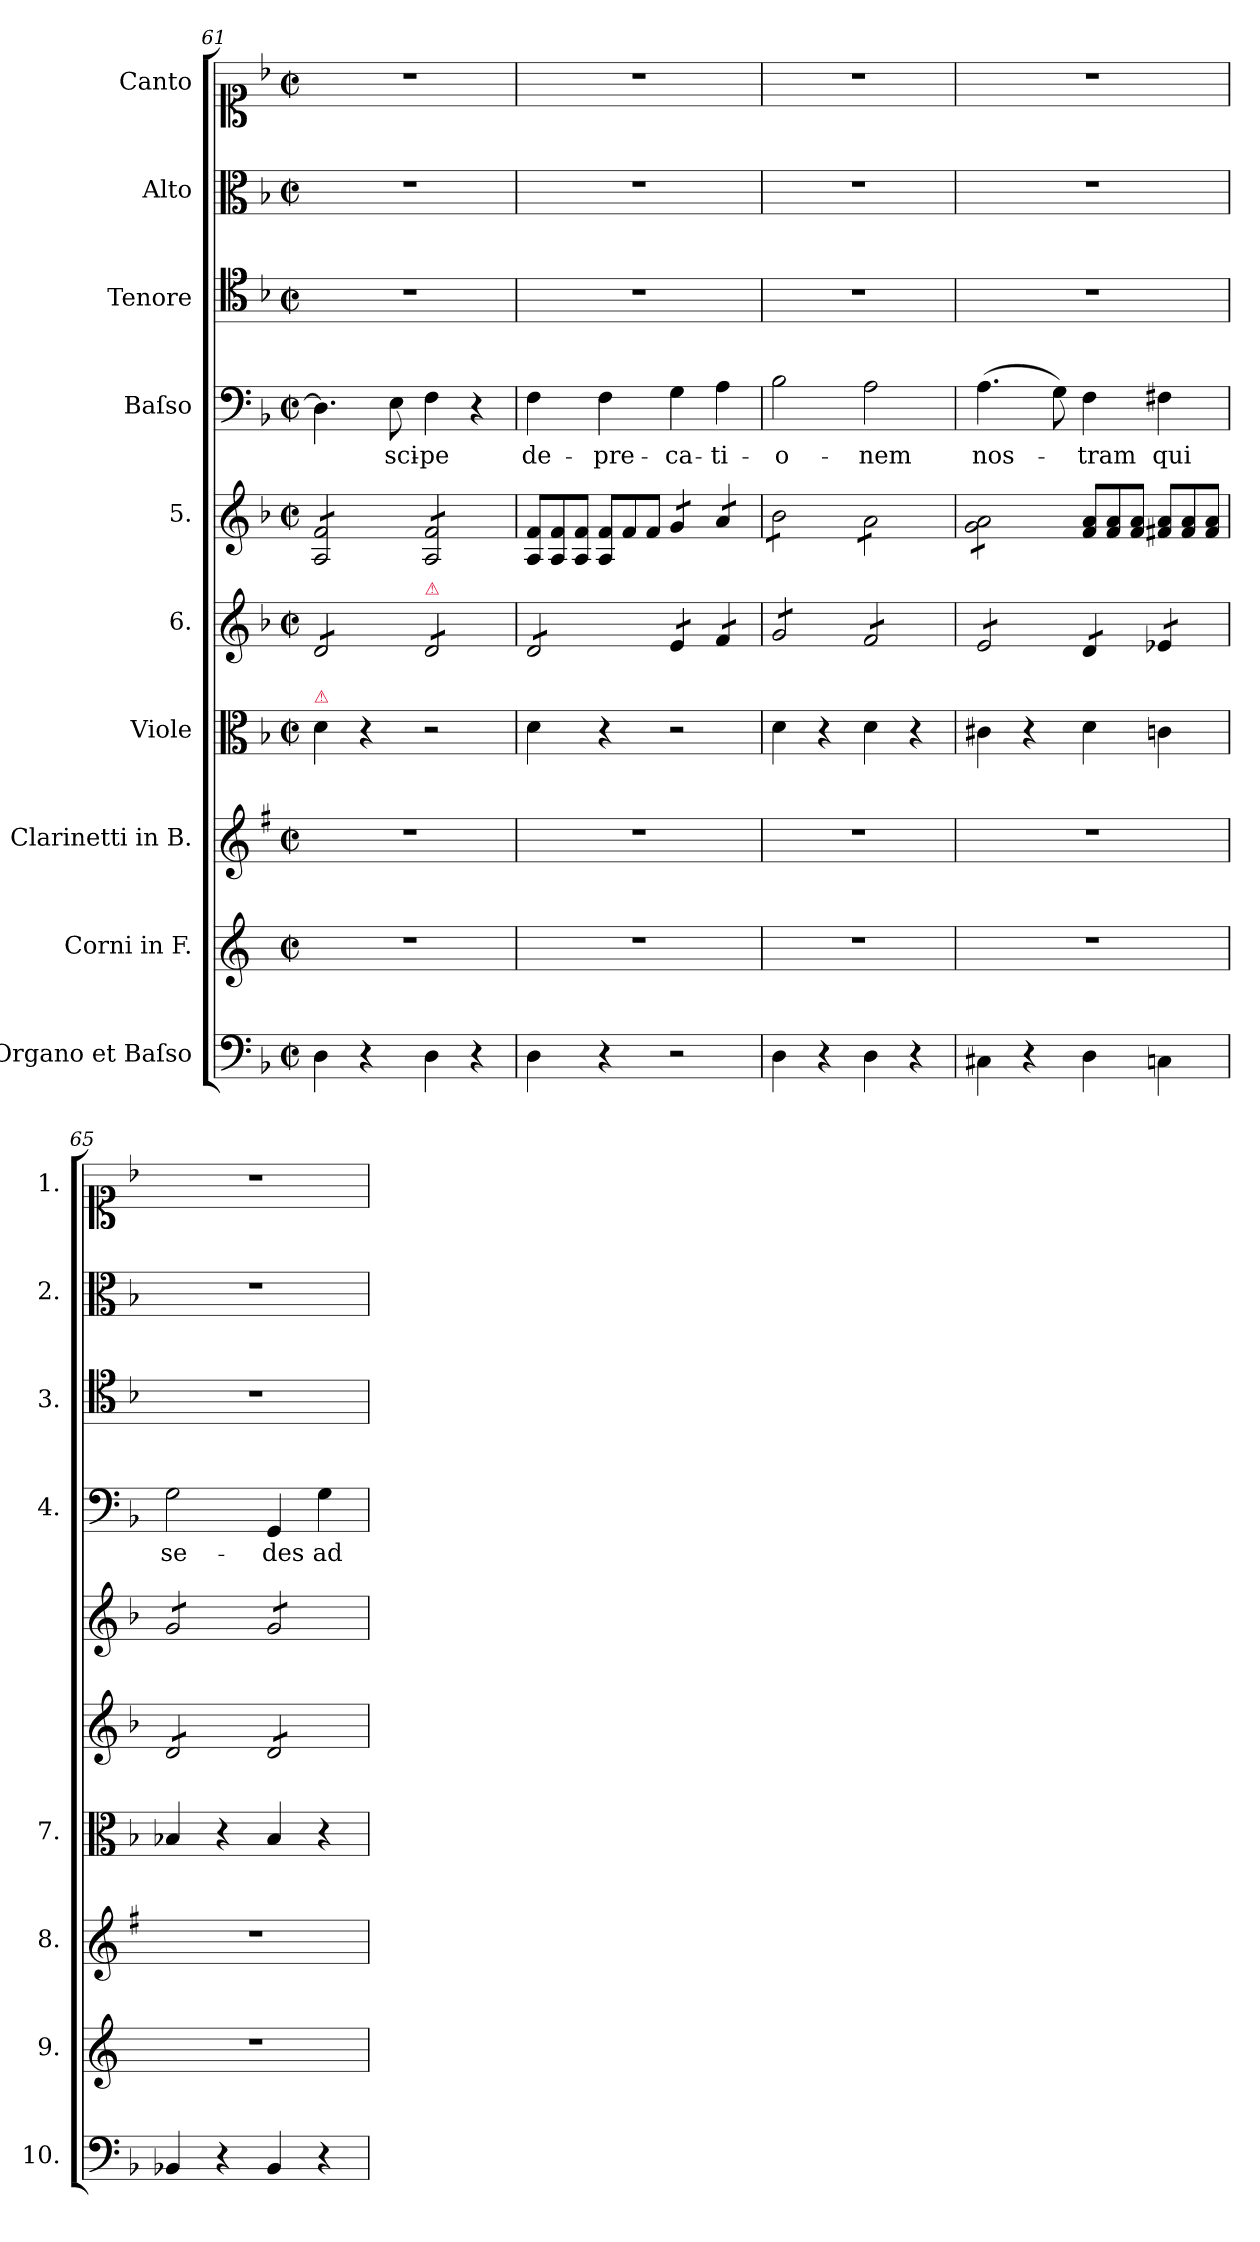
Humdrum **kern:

**kern	**kern	**kern	**kern	**kern	**kern	**kern	**text	**kern	**kern	**kern
*part10	*part9	*part8	*part7	*part6	*part5	*part4	*part4	*part3	*part2	*part1
*staff10	*staff9	*staff8	*staff7	*staff6	*staff5	*staff4	*staff4	*staff3	*staff2	*staff1
*I"Organo et Baſso	*I"Corni in F.	*I"Clarinetti in B.	*I"Viole	*I"6.	*I"5.	*I"Baſso	*	*I"Tenore	*I"Alto	*I"Canto
*I'10.	*I'9.	*I'8.	*I'7.	*	*	*I'4.	*	*I'3.	*I'2.	*I'1.
*clefF4	*clefG2	*clefG2	*clefC3	*clefG2	*clefG2	*clefF4	*	*clefC4	*clefC3	*clefC1
*	*ITrd4c7	*ITrd1c2	*	*	*	*	*	*	*	*
*k[b-]	*k[b-]	*k[b-]	*k[b-]	*k[b-]	*k[b-]	*k[b-]	*	*k[b-]	*k[b-]	*k[b-]
*M2/2	*M2/2	*M2/2	*M2/2	*M2/2	*M2/2	*M2/2	*	*M2/2	*M2/2	*M2/2
*met(c|)	*met(c|)	*met(c|)	*met(c|)	*met(c|)	*met(c|)	*met(c|)	*	*met(c|)	*met(c|)	*met(c|)
=61	=61	=61	=61	=61	=61	=61	=61	=61	=61	=61
!	!	!	!LO:TX:a:color=crimson:t=⚠	!	!	!	!	!	!	!
*	*	*	*	*tremolo	*	*	*	*	*	*
*	*	*	*	*	*tremolo	*	*	*	*	*
4D\	1r	1r	4d\	8d/L	8A/ 8f/L	4.D\]	.	1r	1r	1r
.	.	.	.	8d/	8A/ 8f/	.	.	.	.	.
4r	.	.	4r	8d/	8A/ 8f/	.	.	.	.	.
.	.	.	.	8d/J	8A/ 8f/J	8E\	-sci-	.	.	.
!	!	!	!	!LO:TX:a:color=crimson:t=⚠	!	!	!	!	!	!
4D\	.	.	2r	8d/L	8A/ 8f/L	4F\	-pe	.	.	.
.	.	.	.	8d/	8A/ 8f/	.	.	.	.	.
4r	.	.	.	8d/	8A/ 8f/	4r	.	.	.	.
.	.	.	.	8d/J	8A/ 8f/J	.	.	.	.	.
*	*	*	*	*	*Xtremolo	*	*	*	*	*
=62	=62	=62	=62	=62	=62	=62	=62	=62	=62	=62
*	*	*	*	*	*Xtuplet	*	*	*	*	*
4D\	1r	1r	4d\	8d/L	12A/ 12f/L	4F\	de-	1r	1r	1r
.	.	.	.	.	12A/ 12f/	.	.	.	.	.
.	.	.	.	8d/	.	.	.	.	.	.
.	.	.	.	.	12A/ 12f/J	.	.	.	.	.
4r	.	.	4r	8d/	12A/ 12f/L	4F\	-pre-	.	.	.
.	.	.	.	.	12f/	.	.	.	.	.
.	.	.	.	8d/J	.	.	.	.	.	.
.	.	.	.	.	12f/J	.	.	.	.	.
*	*	*	*	*	*tremolo	*	*	*	*	*
2r	.	.	2r	8e/L	8g/L	4G\	-ca-	.	.	.
.	.	.	.	8e/J	8g/J	.	.	.	.	.
.	.	.	.	8f/L	8a/L	4A\	-ti-	.	.	.
.	.	.	.	8f/J	8a/J	.	.	.	.	.
=63	=63	=63	=63	=63	=63	=63	=63	=63	=63	=63
4D\	1r	1r	4d\	8g/L	8b-\L	2B-\	-o-	1r	1r	1r
.	.	.	.	8g/	8b-\	.	.	.	.	.
4r	.	.	4r	8g/	8b-\	.	.	.	.	.
.	.	.	.	8g/J	8b-\J	.	.	.	.	.
4D\	.	.	4d\	8f/L	8a\L	2A\	-nem	.	.	.
.	.	.	.	8f/	8a\	.	.	.	.	.
4r	.	.	4r	8f/	8a\	.	.	.	.	.
.	.	.	.	8f/J	8a\J	.	.	.	.	.
=64	=64	=64	=64	=64	=64	=64	=64	=64	=64	=64
4C#X\	1r	1r	4c#X\	8e/L	8g\ 8a\L	(4.A\	nos-	1r	1r	1r
.	.	.	.	8e/	8g\ 8a\	.	.	.	.	.
4r	.	.	4r	8e/	8g\ 8a\	.	.	.	.	.
.	.	.	.	8e/J	8g\ 8a\J	8G\)	.	.	.	.
*	*	*	*	*	*Xtremolo	*	*	*	*	*
4D\	.	.	4d\	8d/L	12f/ 12a/L	4F\	-tram	.	.	.
.	.	.	.	.	12f/ 12a/	.	.	.	.	.
.	.	.	.	8d/J	.	.	.	.	.	.
.	.	.	.	.	12f/ 12a/J	.	.	.	.	.
4Cn\	.	.	4cn\	8e-X/L	12f#X/ 12a/L	4F#X\	qui	.	.	.
.	.	.	.	.	12f#/ 12a/	.	.	.	.	.
.	.	.	.	8e-X/J	.	.	.	.	.	.
.	.	.	.	.	12f#/ 12a/J	.	.	.	.	.
=65	=65	=65	=65	=65	=65	=65	=65	=65	=65	=65
*	*	*	*	*	*tremolo	*	*	*	*	*
4BB-X/	1r	1r	4B-X/	8d/L	8g/L	2G\	se-	1r	1r	1r
.	.	.	.	8d/	8g/	.	.	.	.	.
4r	.	.	4r	8d/	8g/	.	.	.	.	.
.	.	.	.	8d/J	8g/J	.	.	.	.	.
4BB-/	.	.	4B-/	8d/L	8g/L	4GG/	-des	.	.	.
.	.	.	.	8d/	8g/	.	.	.	.	.
4r	.	.	4r	8d/	8g/	4G\	ad	.	.	.
.	.	.	.	8d/J	8g/J	.	.	.	.	.
*	*	*	*	*	*Xtremolo	*	*	*	*	*
*	*	*	*	*Xtremolo	*	*	*	*	*	*
=	=	=	=	=	=	=	=	=	=	=
*-	*-	*-	*-	*-	*-	*-	*-	*-	*-	*-
